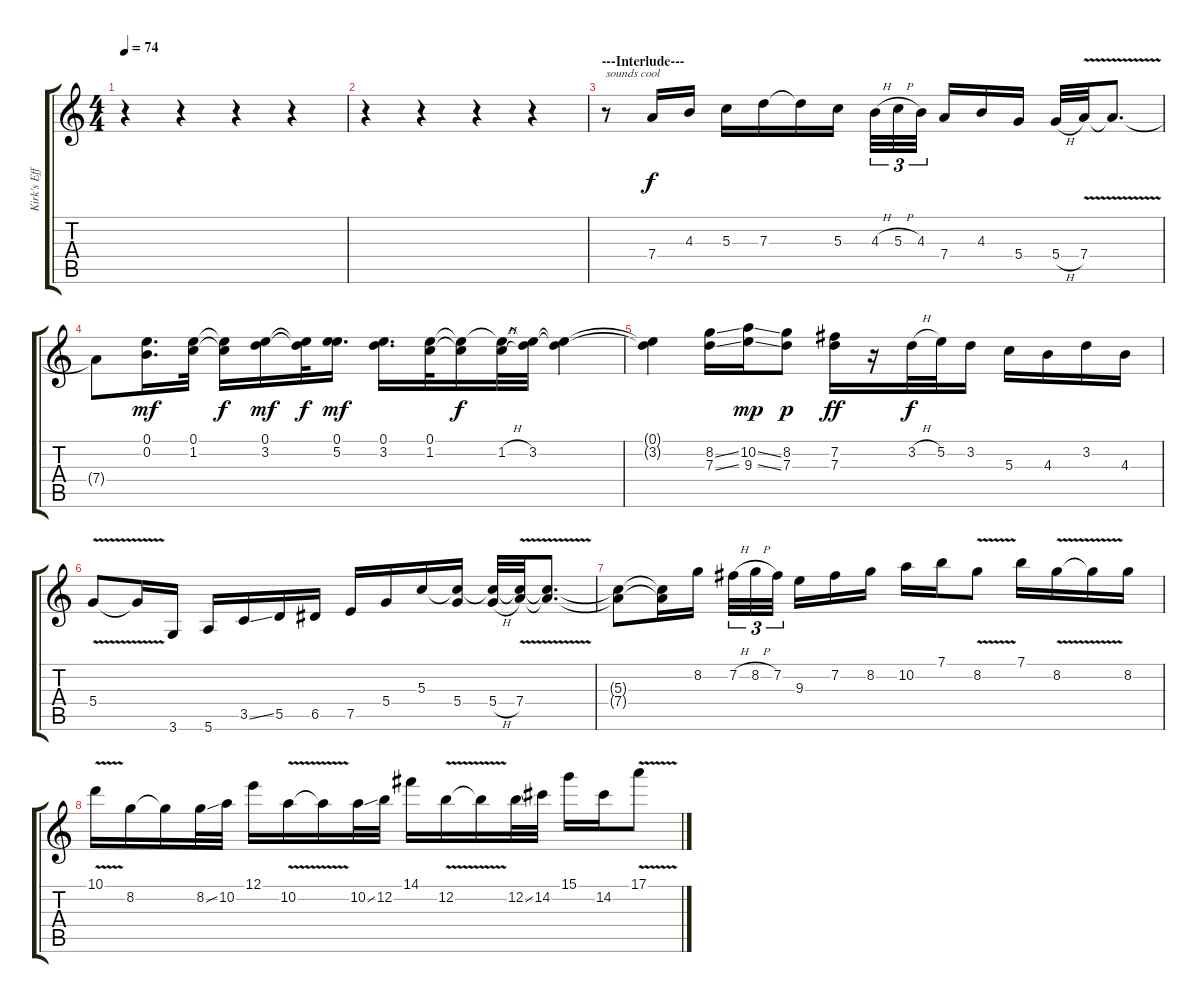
\track ("Kirk's Effects" "Kirk's Eff") {instrument electricguitarjazz}
\staff {score tabs}
\tuning (E4 B3 G3 D3 A2 E2) {hide}
\ts (4 4)
\tempo 74
\clef g2
\ks c
r.4{dy f} r.4 r.4 r.4 |
r.4 r.4 r.4 r.4 |
\section ("" "---Interlude---")
r.8{txt "sounds cool"} 7.4.16{instrument electricguitarjazz} 4.3.16 5.3.16 7.3.16 7.3{t}.16 5.3.16 4.3{h}.32{tu (3 2)} 5.3{h}.32{tu (3 2)} 4.3.32{tu (3 2)} 7.4.16 4.3.16 5.4.16 5.4{h}.32 7.4{v}.32 7.4{t}.8{d} |
7.4{t}.8 (0.1 0.2).16{d dy mf} (0.1 1.2).32 (0.1{t} 1.2{t}).16{dy f} (0.1 3.2).16{dy mf} (0.1{t} 3.2{t}).32{dy f} (0.1 5.2).16{d dy mf} (0.1 3.2).16{d} (0.1 1.2).32 (0.1{t} 1.2{t}).16{dy f} (0.1{t} 1.2{h}).32 (0.1{t} 3.2).32 (0.1{t} 3.2{t}).4 |
(0.1{t} 3.2{t}).4 (8.2{ss} 7.3{ss}).16 (10.2{ss} 9.3{ss}).16{dy mp} (8.2 7.3).8{dy p} (7.2 7.3).16{dy ff} r.16 3.2{h}.32{dy f} 5.2.32 3.2.16 5.3.16 4.3.16 3.2.16 4.3.16 |
5.4{v}.8 5.4{t}.16 3.6.16 5.6.16 3.5{ss}.16 5.5.16 6.5.16 7.5.16 5.4.16 5.3.16 (5.3{t} 5.4).16 (5.3{t} 5.4{h}).32 (5.3{v t} 7.4{v}).32 (5.3{t} 7.4{t}).8{d} |
(5.3{t} 7.4{t}).8 (5.3{t} 7.4{t}).16 8.2.16 7.2{h}.32{tu (3 2)} 8.2{h}.32{tu (3 2)} 7.2.32{tu (3 2)} 9.3.16 7.2.16 8.2.16 10.2.16 7.1.16 8.2{v}.8 7.1.16 8.2{v}.16 8.2{t}.16 8.2.16 |
10.1{v}.16 8.2.16 8.2{t}.16 8.2{ss}.32 10.2.32 12.1.16 10.2{v}.16 10.2{t}.16 10.2{ss}.32 12.2.32 14.1.16 12.2{v}.16 12.2{t}.16 12.2{ss}.32 14.2.32 15.1.16 14.2.16 17.1{v}.8
